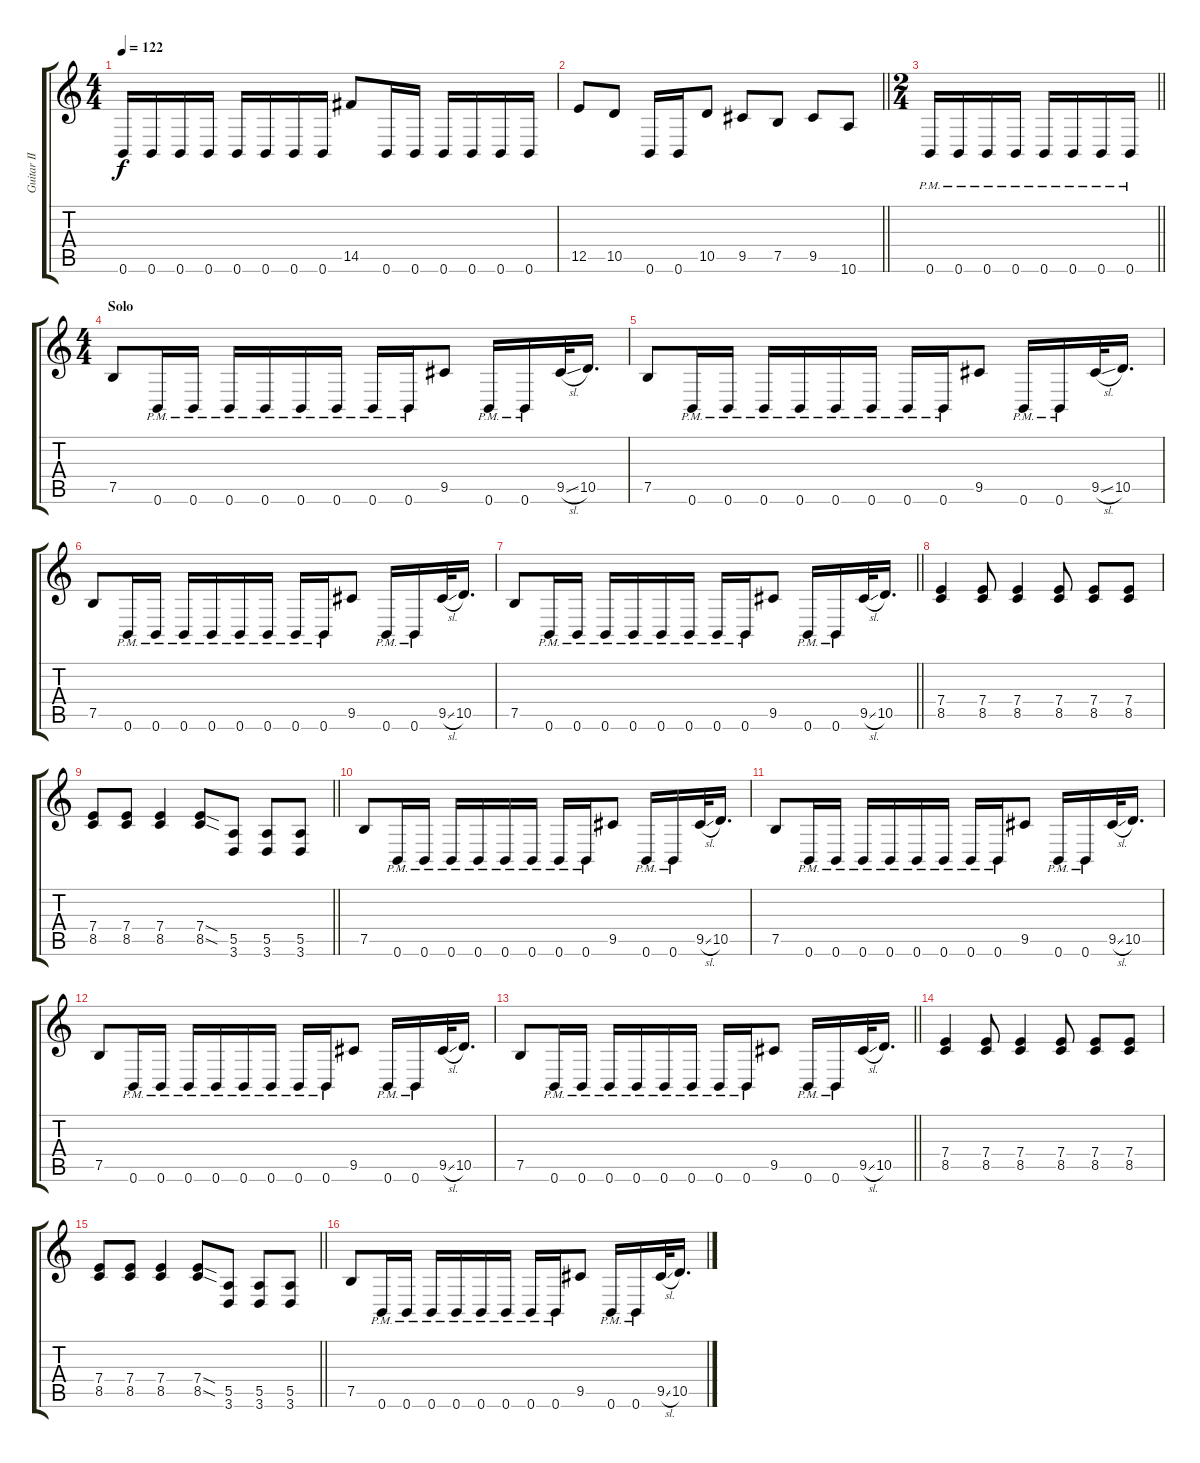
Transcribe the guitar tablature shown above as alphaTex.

\track ("Guitar II" "Guitar II") {instrument distortionguitar}
\staff {score tabs}
\tuning (B3 Gb3 D3 A2 E2 B1) {hide}
\ts (4 4)
\tempo 122
\clef g2
\ks c
0.6.16{dy f} 0.6.16 0.6.16 0.6.16 0.6.16 0.6.16 0.6.16 0.6.16 14.5.8 0.6.16 0.6.16 0.6.16 0.6.16 0.6.16 0.6.16 |
\barLineRight lightlight
12.5.8 10.5.8 0.6.16 0.6.16 10.5.8 9.5.8 7.5.8 9.5.8 10.6.8 |
\ts (2 4)
\section ("" "")
\barLineRight lightlight
0.6{pm}.16 0.6{pm}.16 0.6{pm}.16 0.6{pm}.16 0.6{pm}.16 0.6{pm}.16 0.6{pm}.16 0.6{pm}.16 |
\ts (4 4)
\section ("" "Solo")
7.5.8 0.6{pm}.16 0.6{pm}.16 0.6{pm}.16 0.6{pm}.16 0.6{pm}.16 0.6{pm}.16 0.6{pm}.16 0.6{pm}.16 9.5.8 0.6{pm}.16 0.6{pm}.16 9.5{sl}.32 10.5.16{d} |
7.5.8 0.6{pm}.16 0.6{pm}.16 0.6{pm}.16 0.6{pm}.16 0.6{pm}.16 0.6{pm}.16 0.6{pm}.16 0.6{pm}.16 9.5.8 0.6{pm}.16 0.6{pm}.16 9.5{sl}.32 10.5.16{d} |
7.5.8 0.6{pm}.16 0.6{pm}.16 0.6{pm}.16 0.6{pm}.16 0.6{pm}.16 0.6{pm}.16 0.6{pm}.16 0.6{pm}.16 9.5.8 0.6{pm}.16 0.6{pm}.16 9.5{sl}.32 10.5.16{d} |
\barLineRight lightlight
7.5.8 0.6{pm}.16 0.6{pm}.16 0.6{pm}.16 0.6{pm}.16 0.6{pm}.16 0.6{pm}.16 0.6{pm}.16 0.6{pm}.16 9.5.8 0.6{pm}.16 0.6{pm}.16 9.5{sl}.32 10.5.16{d} |
\section ("" "")
(7.4 8.5).4 (7.4 8.5).8 (7.4 8.5).4 (7.4 8.5).8 (7.4 8.5).8 (7.4 8.5).8 |
\barLineRight lightlight
(7.4 8.5).8 (7.4 8.5).8 (7.4 8.5).4 (7.4{sod} 8.5{sod}).8 (5.5 3.6).8 (5.5 3.6).8 (5.5 3.6).8 |
\section ("" "")
7.5.8 0.6{pm}.16 0.6{pm}.16 0.6{pm}.16 0.6{pm}.16 0.6{pm}.16 0.6{pm}.16 0.6{pm}.16 0.6{pm}.16 9.5.8 0.6{pm}.16 0.6{pm}.16 9.5{sl}.32 10.5.16{d} |
7.5.8 0.6{pm}.16 0.6{pm}.16 0.6{pm}.16 0.6{pm}.16 0.6{pm}.16 0.6{pm}.16 0.6{pm}.16 0.6{pm}.16 9.5.8 0.6{pm}.16 0.6{pm}.16 9.5{sl}.32 10.5.16{d} |
7.5.8 0.6{pm}.16 0.6{pm}.16 0.6{pm}.16 0.6{pm}.16 0.6{pm}.16 0.6{pm}.16 0.6{pm}.16 0.6{pm}.16 9.5.8 0.6{pm}.16 0.6{pm}.16 9.5{sl}.32 10.5.16{d} |
\barLineRight lightlight
7.5.8 0.6{pm}.16 0.6{pm}.16 0.6{pm}.16 0.6{pm}.16 0.6{pm}.16 0.6{pm}.16 0.6{pm}.16 0.6{pm}.16 9.5.8 0.6{pm}.16 0.6{pm}.16 9.5{sl}.32 10.5.16{d} |
\section ("" "")
(7.4 8.5).4 (7.4 8.5).8 (7.4 8.5).4 (7.4 8.5).8 (7.4 8.5).8 (7.4 8.5).8 |
\barLineRight lightlight
(7.4 8.5).8 (7.4 8.5).8 (7.4 8.5).4 (7.4{sod} 8.5{sod}).8 (5.5 3.6).8 (5.5 3.6).8 (5.5 3.6).8 |
\section ("" "")
7.5.8 0.6{pm}.16 0.6{pm}.16 0.6{pm}.16 0.6{pm}.16 0.6{pm}.16 0.6{pm}.16 0.6{pm}.16 0.6{pm}.16 9.5.8 0.6{pm}.16 0.6{pm}.16 9.5{sl}.32 10.5.16{d}
